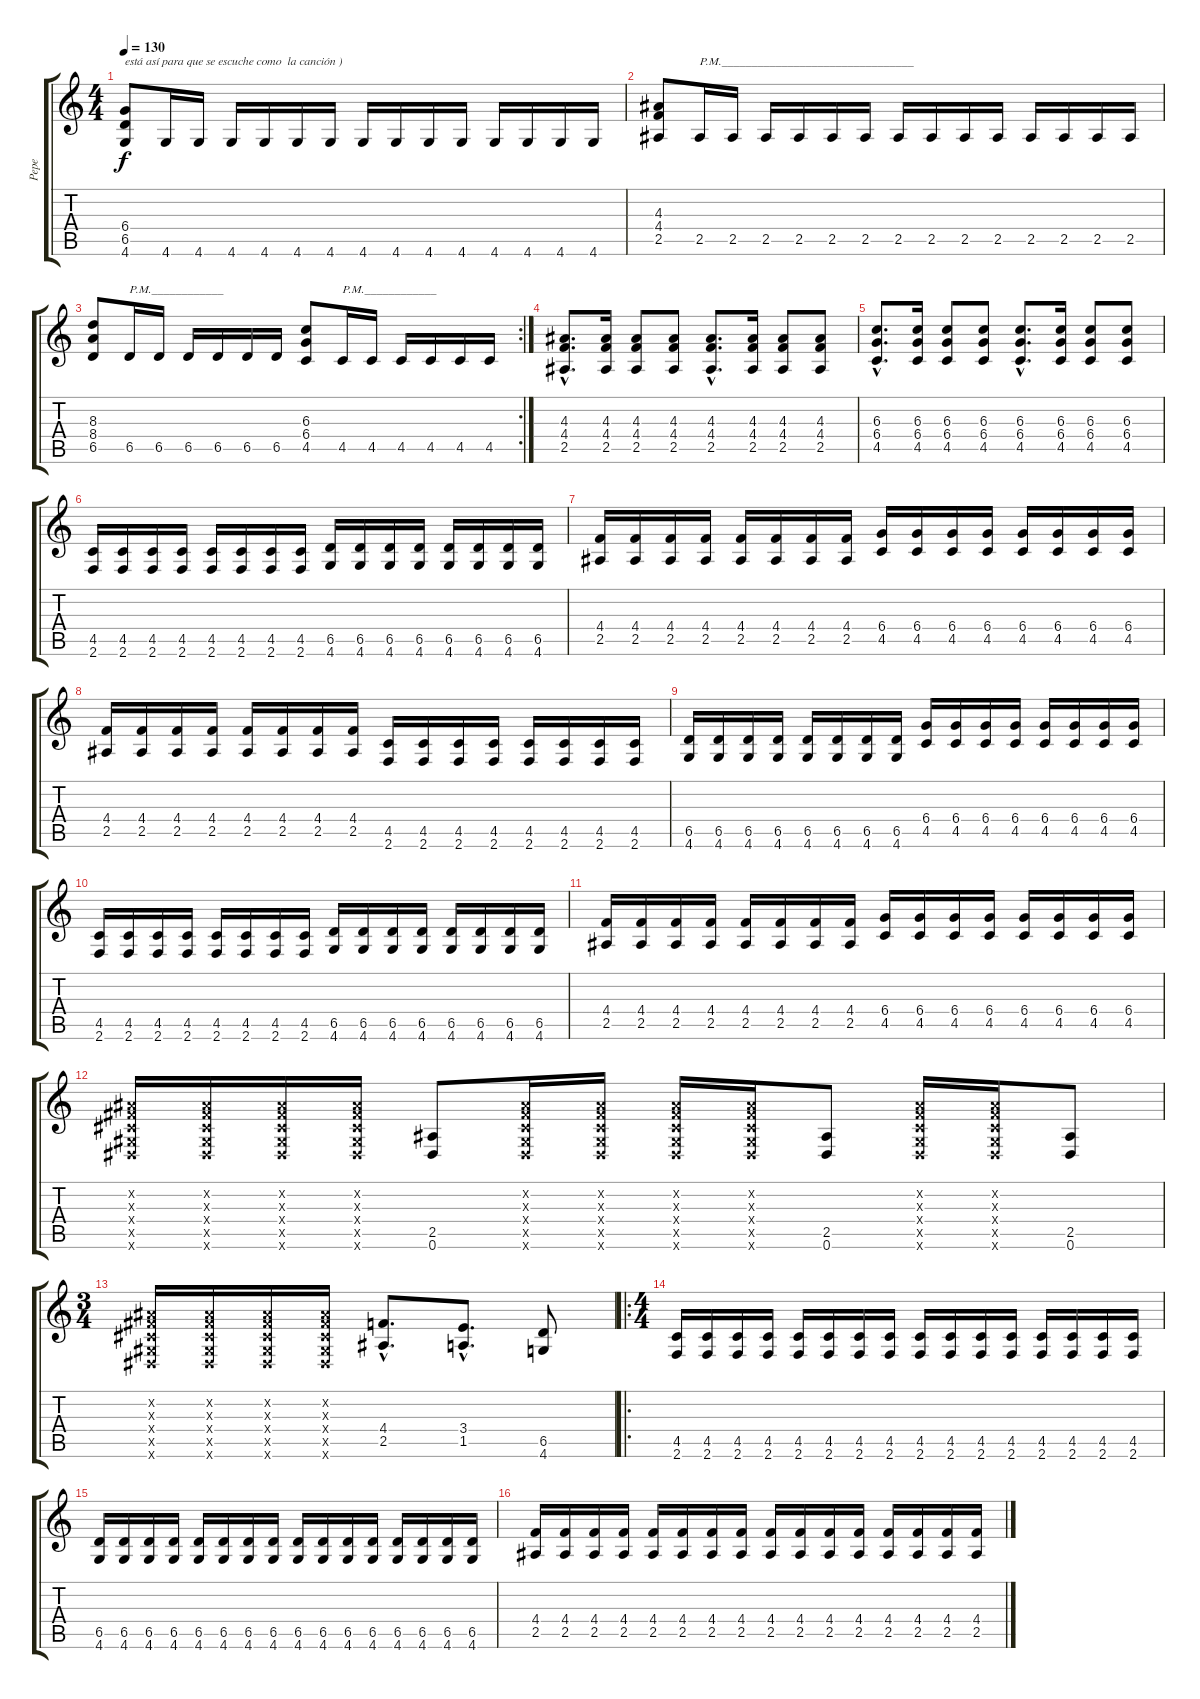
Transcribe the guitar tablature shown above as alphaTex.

\track ("Pepe" "Pepe") {instrument distortionguitar}
\staff {score tabs}
\tuning (Eb4 Bb3 Gb3 Db3 Ab2 Eb2) {hide}
\ts (4 4)
\tempo 130
\clef g2
\ks c
(6.4 6.5 4.6).8{txt "está así para que se escuche como  la canción )" dy f} 4.6.16 4.6.16 4.6.16 4.6.16 4.6.16 4.6.16 4.6.16 4.6.16 4.6.16 4.6.16 4.6.16 4.6.16 4.6.16 4.6.16 |
(4.3 4.4 2.5).8 2.5.16{txt "P.M.________________________________"} 2.5.16 2.5.16 2.5.16 2.5.16 2.5.16 2.5.16 2.5.16 2.5.16 2.5.16 2.5.16 2.5.16 2.5.16 2.5.16 |
\rc 2
(8.3 8.4 6.5).8 6.5.16{txt "P.M.____________"} 6.5.16 6.5.16 6.5.16 6.5.16 6.5.16 (6.3 6.4 4.5).8 4.5.16{txt "P.M.____________"} 4.5.16 4.5.16 4.5.16 4.5.16 4.5.16 |
(4.3{hac} 4.4{hac} 2.5{hac}).8{d} (4.3 4.4 2.5).16 (4.3 4.4 2.5).8 (4.3 4.4 2.5).8 (4.3{hac} 4.4{hac} 2.5{hac}).8{d} (4.3 4.4 2.5).16 (4.3 4.4 2.5).8 (4.3 4.4 2.5).8 |
(6.3{hac} 6.4{hac} 4.5{hac}).8{d} (6.3 6.4 4.5).16 (6.3 6.4 4.5).8 (6.3 6.4 4.5).8 (6.3{hac} 6.4{hac} 4.5{hac}).8{d} (6.3 6.4 4.5).16 (6.3 6.4 4.5).8 (6.3 6.4 4.5).8 |
(4.5 2.6).16 (4.5 2.6).16 (4.5 2.6).16 (4.5 2.6).16 (4.5 2.6).16 (4.5 2.6).16 (4.5 2.6).16 (4.5 2.6).16 (6.5 4.6).16 (6.5 4.6).16 (6.5 4.6).16 (6.5 4.6).16 (6.5 4.6).16 (6.5 4.6).16 (6.5 4.6).16 (6.5 4.6).16 |
(4.4 2.5).16 (4.4 2.5).16 (4.4 2.5).16 (4.4 2.5).16 (4.4 2.5).16 (4.4 2.5).16 (4.4 2.5).16 (4.4 2.5).16 (6.4 4.5).16 (6.4 4.5).16 (6.4 4.5).16 (6.4 4.5).16 (6.4 4.5).16 (6.4 4.5).16 (6.4 4.5).16 (6.4 4.5).16 |
(4.4 2.5).16 (4.4 2.5).16 (4.4 2.5).16 (4.4 2.5).16 (4.4 2.5).16 (4.4 2.5).16 (4.4 2.5).16 (4.4 2.5).16 (4.5 2.6).16 (4.5 2.6).16 (4.5 2.6).16 (4.5 2.6).16 (4.5 2.6).16 (4.5 2.6).16 (4.5 2.6).16 (4.5 2.6).16 |
(6.5 4.6).16 (6.5 4.6).16 (6.5 4.6).16 (6.5 4.6).16 (6.5 4.6).16 (6.5 4.6).16 (6.5 4.6).16 (6.5 4.6).16 (6.4 4.5).16 (6.4 4.5).16 (6.4 4.5).16 (6.4 4.5).16 (6.4 4.5).16 (6.4 4.5).16 (6.4 4.5).16 (6.4 4.5).16 |
(4.5 2.6).16 (4.5 2.6).16 (4.5 2.6).16 (4.5 2.6).16 (4.5 2.6).16 (4.5 2.6).16 (4.5 2.6).16 (4.5 2.6).16 (6.5 4.6).16 (6.5 4.6).16 (6.5 4.6).16 (6.5 4.6).16 (6.5 4.6).16 (6.5 4.6).16 (6.5 4.6).16 (6.5 4.6).16 |
(4.4 2.5).16 (4.4 2.5).16 (4.4 2.5).16 (4.4 2.5).16 (4.4 2.5).16 (4.4 2.5).16 (4.4 2.5).16 (4.4 2.5).16 (6.4 4.5).16 (6.4 4.5).16 (6.4 4.5).16 (6.4 4.5).16 (6.4 4.5).16 (6.4 4.5).16 (6.4 4.5).16 (6.4 4.5).16 |
(0.2{x} 0.3{x} 0.4{x} 0.5{x} 0.6{x}).16 (0.2{x} 0.3{x} 0.4{x} 0.5{x} 0.6{x}).16 (0.2{x} 0.3{x} 0.4{x} 0.5{x} 0.6{x}).16 (0.2{x} 0.3{x} 0.4{x} 0.5{x} 0.6{x}).16 (2.5 0.6).8 (0.2{x} 0.3{x} 0.4{x} 0.5{x} 0.6{x}).16 (0.2{x} 0.3{x} 0.4{x} 0.5{x} 0.6{x}).16 (0.2{x} 0.3{x} 0.4{x} 0.5{x} 0.6{x}).16 (0.2{x} 0.3{x} 0.4{x} 0.5{x} 0.6{x}).16 (2.5 0.6).8 (0.2{x} 0.3{x} 0.4{x} 0.5{x} 0.6{x}).16 (0.2{x} 0.3{x} 0.4{x} 0.5{x} 0.6{x}).16 (2.5 0.6).8 |
\ts (3 4)
(0.2{x} 0.3{x} 0.4{x} 0.5{x} 0.6{x}).16 (0.2{x} 0.3{x} 0.4{x} 0.5{x} 0.6{x}).16 (0.2{x} 0.3{x} 0.4{x} 0.5{x} 0.6{x}).16 (0.2{x} 0.3{x} 0.4{x} 0.5{x} 0.6{x}).16 (4.4{hac} 2.5{hac}).8{d} (3.4{hac} 1.5{hac}).8{d} (6.5 4.6).8 |
\ro
\ts (4 4)
(4.5 2.6).16 (4.5 2.6).16 (4.5 2.6).16 (4.5 2.6).16 (4.5 2.6).16 (4.5 2.6).16 (4.5 2.6).16 (4.5 2.6).16 (4.5 2.6).16 (4.5 2.6).16 (4.5 2.6).16 (4.5 2.6).16 (4.5 2.6).16 (4.5 2.6).16 (4.5 2.6).16 (4.5 2.6).16 |
(6.5 4.6).16 (6.5 4.6).16 (6.5 4.6).16 (6.5 4.6).16 (6.5 4.6).16 (6.5 4.6).16 (6.5 4.6).16 (6.5 4.6).16 (6.5 4.6).16 (6.5 4.6).16 (6.5 4.6).16 (6.5 4.6).16 (6.5 4.6).16 (6.5 4.6).16 (6.5 4.6).16 (6.5 4.6).16 |
(4.4 2.5).16 (4.4 2.5).16 (4.4 2.5).16 (4.4 2.5).16 (4.4 2.5).16 (4.4 2.5).16 (4.4 2.5).16 (4.4 2.5).16 (4.4 2.5).16 (4.4 2.5).16 (4.4 2.5).16 (4.4 2.5).16 (4.4 2.5).16 (4.4 2.5).16 (4.4 2.5).16 (4.4 2.5).16
